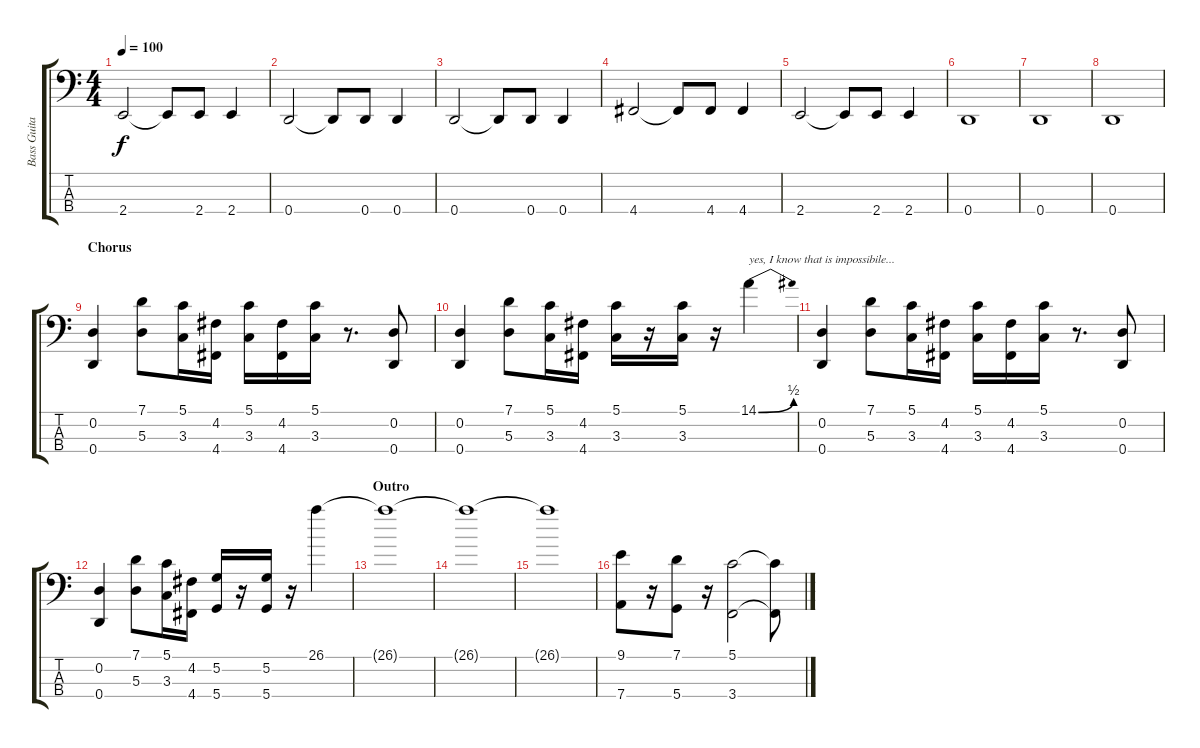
\track ("Bass Guitar" "Bass Guita") {instrument slapbass2}
\staff {score tabs}
\tuning (G2 D2 A1 D1) {hide}
\ts (4 4)
\tempo 100
\clef f4
\ks c
2.4.2{dy f} 2.4{t}.8 2.4.8 2.4.4 |
0.4.2 0.4{t}.8 0.4.8 0.4.4 |
0.4.2 0.4{t}.8 0.4.8 0.4.4 |
4.4.2 4.4{t}.8 4.4.8 4.4.4 |
2.4.2 2.4{t}.8 2.4.8 2.4.4 |
0.4.1 |
0.4.1 |
0.4.1 |
\section ("" "Chorus")
(0.2 0.4).4 (7.1 5.3).8 (5.1 3.3).16 (4.2 4.4).16 (5.1 3.3).16 (4.2 4.4).16 (5.1 3.3).16 r.8{d} (0.2 0.4).8 |
(0.2 0.4).4 (7.1 5.3).8 (5.1 3.3).16 (4.2 4.4).16 (5.1 3.3).16 r.16 (5.1 3.3).16 r.16 14.1{be (bend 0 0 60 2)}.4{txt "yes, I know that is impossibile..."} |
(0.2 0.4).4 (7.1 5.3).8 (5.1 3.3).16 (4.2 4.4).16 (5.1 3.3).16 (4.2 4.4).16 (5.1 3.3).16 r.8{d} (0.2 0.4).8 |
(0.2 0.4).4 (7.1 5.3).8 (5.1 3.3).16 (4.2 4.4).16 (5.2 5.4).16 r.16 (5.2 5.4).16 r.16 26.1.4 |
\section ("" "Outro")
26.1{t}.1 |
26.1{t}.1 |
26.1{t}.1 |
(9.1 7.4).8 r.16 (7.1 5.4).8 r.16 (5.1 3.4).2{volume 8} (5.1{t} 3.4{t}).8
